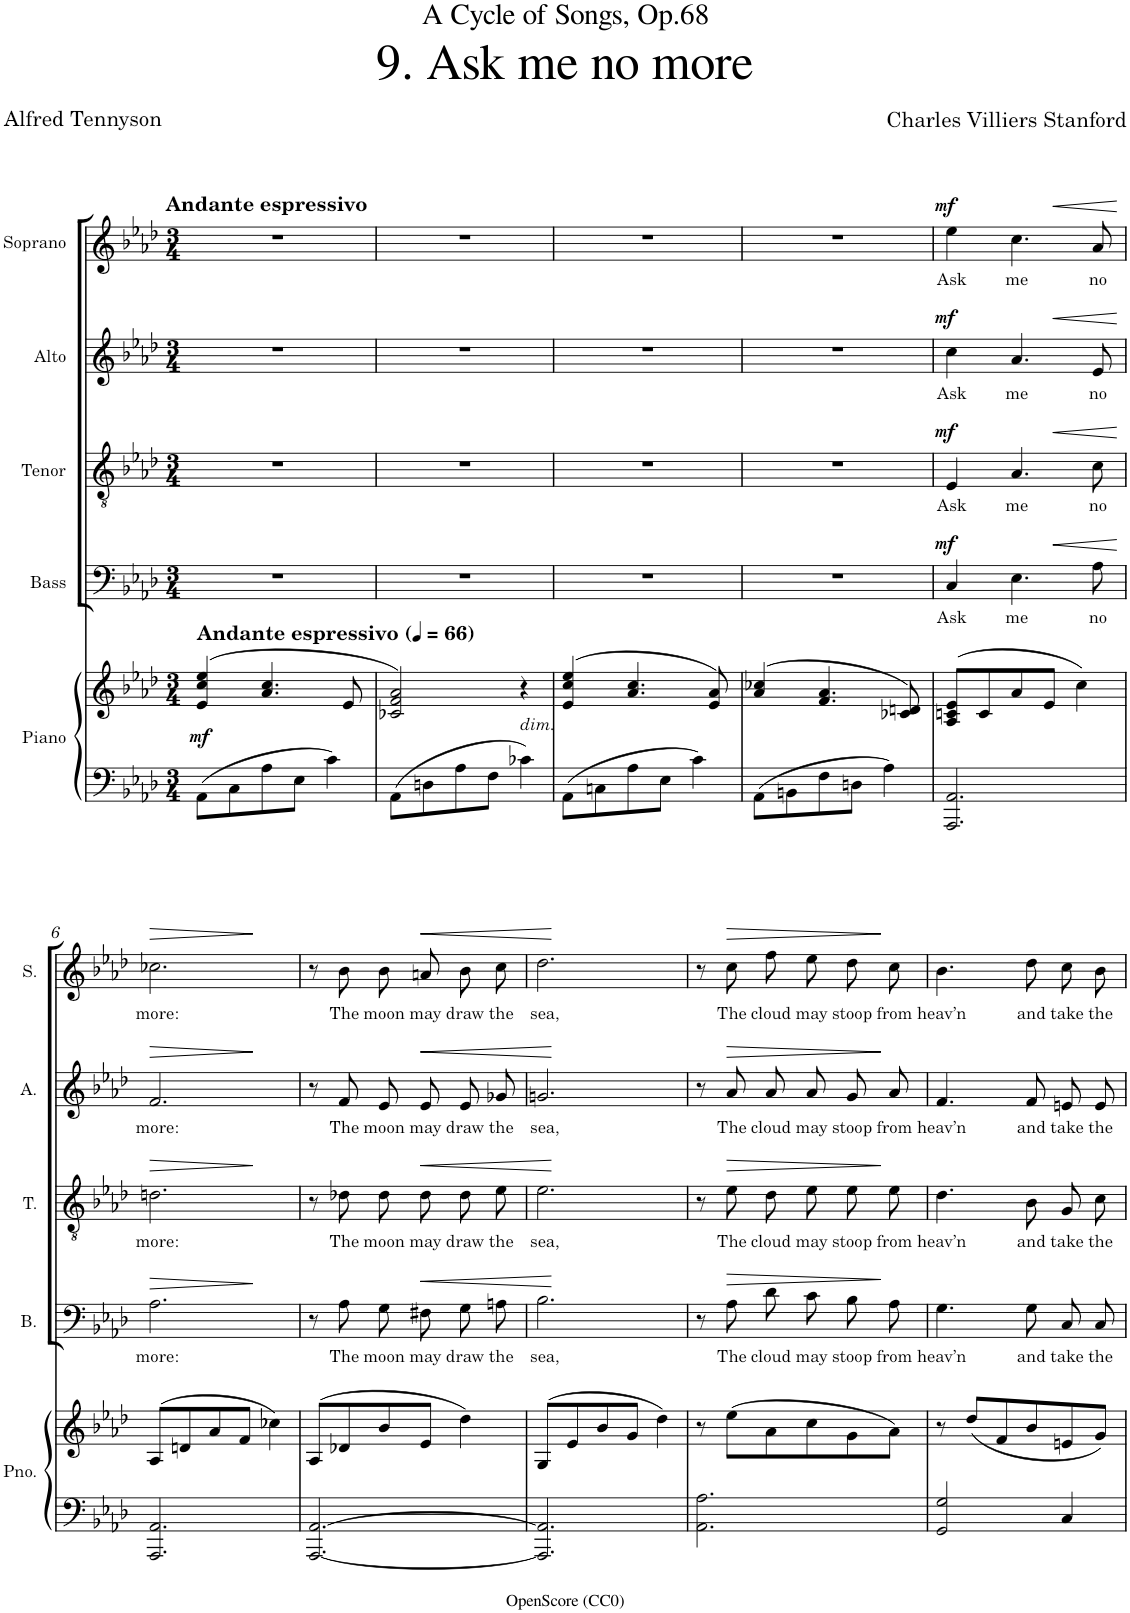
**kern	**kern	**dynam	**kern	**text	**dynam	**kern	**text	**dynam	**kern	**text	**dynam	**kern	**text	**dynam
*part5	*part5	*part5	*part4	*part4	*part4	*part3	*part3	*part3	*part2	*part2	*part2	*part1	*part1	*part1
*staff6	*staff5	*staff5/6	*staff4	*staff4	*staff4	*staff3	*staff3	*staff3	*staff2	*staff2	*staff2	*staff1	*staff1	*staff1
*I"Piano	*	*	*I"Bass	*	*	*I"Tenor	*	*	*I"Alto	*	*	*I"Soprano	*	*
*I'Pno.	*	*	*I'B.	*	*	*I'T.	*	*	*I'A.	*	*	*I'S.	*	*
*clefF4	*clefG2	*	*clefF4	*	*	*clefGv2	*	*	*clefG2	*	*	*clefG2	*	*
*k[b-e-a-d-]	*k[b-e-a-d-]	*	*k[b-e-a-d-]	*	*	*k[b-e-a-d-]	*	*	*k[b-e-a-d-]	*	*	*k[b-e-a-d-]	*	*
*M3/4	*M3/4	*	*M3/4	*	*	*M3/4	*	*	*M3/4	*	*	*M3/4	*	*
*MM66	*MM66	*	*MM66	*	*	*MM66	*	*	*MM66	*	*	*MM66	*	*
=1	=1	=1	=1	=1	=1	=1	=1	=1	=1	=1	=1	=1	=1	=1
!	!	!	!	!	!	!	!	!	!	!	!	!LO:TX:a:B:t=Andante espressivo	!	!
!	!LO:TX:a:B:t=Andante espressivo	!	!	!	!	!	!	!	!	!	!	!	!	!
!	!	!LO:DY:b	!	!	!	!	!	!	!	!	!	!	!	!
8AA-\L	(>4e-/ 4cc/ 4ee-/	mf	2.r	.	.	2.r	.	.	2.r	.	.	2.r	.	.
8C\	.	.	.	.	.	.	.	.	.	.	.	.	.	.
8A-\	4.a-/ 4.cc/	.	.	.	.	.	.	.	.	.	.	.	.	.
8E-\J	.	.	.	.	.	.	.	.	.	.	.	.	.	.
4c\	.	.	.	.	.	.	.	.	.	.	.	.	.	.
.	8e-/	.	.	.	.	.	.	.	.	.	.	.	.	.
=2	=2	=2	=2	=2	=2	=2	=2	=2	=2	=2	=2	=2	=2	=2
8AA-\L	2c-X/ 2f/ 2a-/)	.	2.r	.	.	2.r	.	.	2.r	.	.	2.r	.	.
8Dn\	.	.	.	.	.	.	.	.	.	.	.	.	.	.
8A-\	.	.	.	.	.	.	.	.	.	.	.	.	.	.
8F\J	.	.	.	.	.	.	.	.	.	.	.	.	.	.
!	!LO:TX:b:i:t=dim.	!	!	!	!	!	!	!	!	!	!	!	!	!
4c-X\	4r	.	.	.	.	.	.	.	.	.	.	.	.	.
=3	=3	=3	=3	=3	=3	=3	=3	=3	=3	=3	=3	=3	=3	=3
8AA-\L	(>4e-/ 4cc/ 4ee-/	.	2.r	.	.	2.r	.	.	2.r	.	.	2.r	.	.
8Cn\	.	.	.	.	.	.	.	.	.	.	.	.	.	.
8A-\	4.a-/ 4.cc/	.	.	.	.	.	.	.	.	.	.	.	.	.
8E-\J	.	.	.	.	.	.	.	.	.	.	.	.	.	.
4c\	.	.	.	.	.	.	.	.	.	.	.	.	.	.
.	8e-/ 8a-/)	.	.	.	.	.	.	.	.	.	.	.	.	.
=4	=4	=4	=4	=4	=4	=4	=4	=4	=4	=4	=4	=4	=4	=4
8AA-\L	(>4a-/ 4cc-X/	.	2.r	.	.	2.r	.	.	2.r	.	.	2.r	.	.
8BBn\	.	.	.	.	.	.	.	.	.	.	.	.	.	.
8F\	4.f/ 4.a-/	.	.	.	.	.	.	.	.	.	.	.	.	.
8Dn\J	.	.	.	.	.	.	.	.	.	.	.	.	.	.
4A-\	.	.	.	.	.	.	.	.	.	.	.	.	.	.
.	8c-X/ 8dn/)	.	.	.	.	.	.	.	.	.	.	.	.	.
=5	=5	=5	=5	=5	=5	=5	=5	=5	=5	=5	=5	=5	=5	=5
!	!	!	!	!LO:LY:b	!LO:DY:a	!	!LO:LY:b	!LO:DY:a	!	!LO:LY:b	!LO:DY:a	!	!LO:LY:b	!LO:DY:a
2.AAA-/ 2.AA-/	(8A-/ 8cn/ 8e-/L	.	4C/	Ask	mf	4E-/	Ask	mf	4cc\	Ask	mf	4ee-\	Ask	mf
.	8c/	.	.	.	.	.	.	.	.	.	.	.	.	.
!	!	!	!	!LO:LY:b	!LO:HP:b	!	!LO:LY:b	!LO:HP:b	!	!LO:LY:b	!LO:HP:b	!	!LO:LY:b	!LO:HP:b
.	8a-/	.	4.E-\	me	<	4.A-/	me	<	4.a-/	me	<	4.cc\	me	<
.	8e-/J	.	.	.	.	.	.	.	.	.	.	.	.	.
.	4cc\)	.	.	.	.	.	.	.	.	.	.	.	.	.
!	!	!	!	!LO:LY:b	!	!	!LO:LY:b	!	!	!LO:LY:b	!	!	!LO:LY:b	!
.	.	.	8A-\	no	.	8c\	no	.	8e-/	no	.	8a-/	no	.
.	.	.	.	.	[	.	.	[	.	.	[	.	.	[
!!LO:LB:g=z
=6	=6	=6	=6	=6	=6	=6	=6	=6	=6	=6	=6	=6	=6	=6
!	!	!	!	!LO:LY:b	!LO:HP:b	!	!LO:LY:b	!LO:HP:b	!	!LO:LY:b	!LO:HP:b	!	!LO:LY:b	!LO:HP:b
2.AAA-/ 2.AA-/	(8A-/L	.	2.A-\	more:	>	2.dn\	more:	>	2.f/	more:	>	2.cc-X\	more:	>
.	8dn/	.	.	.	.	.	.	.	.	.	.	.	.	.
.	8a-/	.	.	.	.	.	.	.	.	.	.	.	.	.
.	8f/J	.	.	.	.	.	.	.	.	.	.	.	.	.
.	4cc-X\)	.	.	.	.	.	.	.	.	.	.	.	.	.
.	.	.	.	.	]	.	.	]	.	.	]	.	.	]
=7	=7	=7	=7	=7	=7	=7	=7	=7	=7	=7	=7	=7	=7	=7
[2.AAA-/ [2.AA-/	(8A-/L	.	8r	.	.	8r	.	.	8r	.	.	8r	.	.
!	!	!	!	!LO:LY:b	!	!	!LO:LY:b	!	!	!LO:LY:b	!	!	!LO:LY:b	!
.	8d-X/	.	8A-\	The	.	8d-X\	The	.	8f/	The	.	8b-\	The	.
!	!	!	!	!LO:LY:b	!	!	!LO:LY:b	!	!	!LO:LY:b	!	!	!LO:LY:b	!
.	8b-/	.	8G\L	moon	.	8d-\L	moon	.	8e-/L	moon	.	8b-/L	moon	.
!	!	!	!	!LO:LY:b	!LO:HP:b	!	!LO:LY:b	!LO:HP:b	!	!LO:LY:b	!LO:HP:b	!	!LO:LY:b	!LO:HP:b
.	8e-/J	.	8F#X\J	may	<	8d-\J	may	<	8e-/J	may	<	8an/J	may	<
!	!	!	!	!LO:LY:b	!	!	!LO:LY:b	!	!	!LO:LY:b	!	!	!LO:LY:b	!
.	4dd-\)	.	8G\L	draw	.	8d-\L	draw	.	8e-/L	draw	.	8b-\L	draw	.
!	!	!	!	!LO:LY:b	!	!	!LO:LY:b	!	!	!LO:LY:b	!	!	!LO:LY:b	!
.	.	.	8An\J	the	.	8e-\J	the	.	8g-X/J	the	.	8cc\J	the	.
.	.	.	.	.	[	.	.	[	.	.	[	.	.	[
=8	=8	=8	=8	=8	=8	=8	=8	=8	=8	=8	=8	=8	=8	=8
!	!	!	!	!LO:LY:b	!	!	!LO:LY:b	!	!	!LO:LY:b	!	!	!LO:LY:b	!
2.AAA-/] 2.AA-/]	(8G/L	.	2.B-\	sea,	.	2.e-\	sea,	.	2.gn/	sea,	.	2.dd-\	sea,	.
.	8e-/	.	.	.	.	.	.	.	.	.	.	.	.	.
.	8b-/	.	.	.	.	.	.	.	.	.	.	.	.	.
.	8g/J	.	.	.	.	.	.	.	.	.	.	.	.	.
.	4dd-\)	.	.	.	.	.	.	.	.	.	.	.	.	.
=9	=9	=9	=9	=9	=9	=9	=9	=9	=9	=9	=9	=9	=9	=9
2.AA-\ 2.A-\	8r	.	8r	.	.	8r	.	.	8r	.	.	8r	.	.
!	!	!	!	!LO:LY:b	!LO:HP:b	!	!LO:LY:b	!LO:HP:b	!	!LO:LY:b	!LO:HP:b	!	!LO:LY:b	!LO:HP:b
.	(8ee-\L	.	8A-\	The	>	8e-\	The	>	8a-/	The	>	8cc\	The	>
!	!	!	!	!LO:LY:b	!	!	!LO:LY:b	!	!	!LO:LY:b	!	!	!LO:LY:b	!
.	8a-\	.	8d-\L	cloud	.	8d-\L	cloud	.	8a-/L	cloud	.	8ff\L	cloud	.
!	!	!	!	!LO:LY:b	!	!	!LO:LY:b	!	!	!LO:LY:b	!	!	!LO:LY:b	!
.	8cc\	.	8c\J	may	.	8e-\J	may	.	8a-/J	may	.	8ee-\J	may	.
!	!	!	!	!LO:LY:b	!	!	!LO:LY:b	!	!	!LO:LY:b	!	!	!LO:LY:b	!
.	8g\	.	8B-\L	stoop	.	8e-\L	stoop	.	8g/L	stoop	.	8dd-\L	stoop	.
!	!	!	!	!LO:LY:b	!	!	!LO:LY:b	!	!	!LO:LY:b	!	!	!LO:LY:b	!
.	8a-\J)	.	8A-\J	from	]	8e-\J	from	]	8a-/J	from	]	8cc\J	from	]
=10	=10	=10	=10	=10	=10	=10	=10	=10	=10	=10	=10	=10	=10	=10
!	!	!	!	!LO:LY:b	!	!	!LO:LY:b	!	!	!LO:LY:b	!	!	!LO:LY:b	!
2GG/ 2G/	8r	.	4.G\	heav’n	.	4.d-\	heav’n	.	4.f/	heav’n	.	4.b-\	heav’n	.
.	(8dd-/L	.	.	.	.	.	.	.	.	.	.	.	.	.
.	8f/	.	.	.	.	.	.	.	.	.	.	.	.	.
!	!	!	!	!LO:LY:b	!	!	!LO:LY:b	!	!	!LO:LY:b	!	!	!LO:LY:b	!
.	8b-/	.	8G\	and	.	8B-\	and	.	8f/	and	.	8dd-\	and	.
!	!	!	!	!LO:LY:b	!	!	!LO:LY:b	!	!	!LO:LY:b	!	!	!LO:LY:b	!
4C/	8en/	.	8C/L	take	.	8G/L	take	.	8en/L	take	.	8cc\L	take	.
!	!	!	!	!LO:LY:b	!	!	!LO:LY:b	!	!	!LO:LY:b	!	!	!LO:LY:b	!
.	8g/J)	.	8C/J	the	.	8c/J	the	.	8e/J	the	.	8b-\J	the	.
=	=	=	=	=	=	=	=	=	=	=	=	=	=	=
*-	*-	*-	*-	*-	*-	*-	*-	*-	*-	*-	*-	*-	*-	*-
